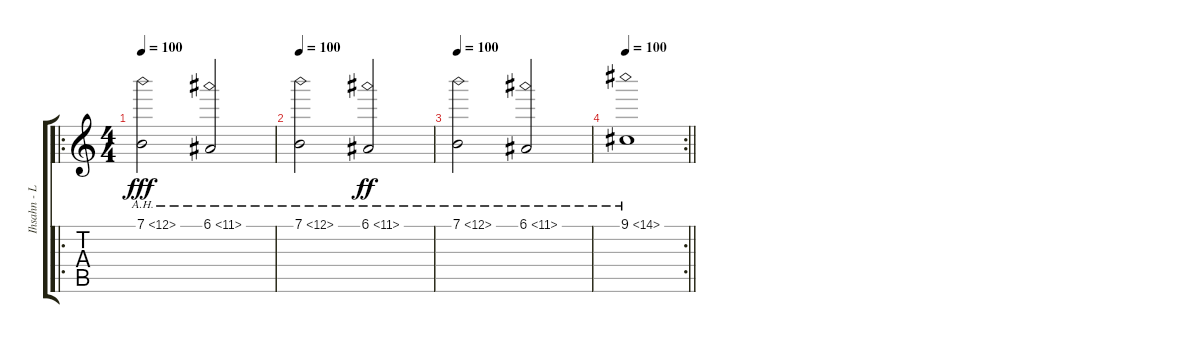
\track ("Ihsahn - Left Hand" "Ihsahn - L") {instrument choiraahs}
\staff {score tabs}
\tuning (E4 B3 G3 D3 A2 E2) {hide}
\ro
\ts (4 4)
\tempo 100
\clef g2
\ks c
7.1{ah 5}.2{dy fff} 6.1{ah 5}.2 |
\tempo 100
7.1{ah 5}.2 6.1{ah 5}.2{dy ff} |
\tempo 100
7.1{ah 5}.2 6.1{ah 5}.2 |
\rc 2
\tempo 100
\barLineRight lightlight
9.1{ah 5}.1
